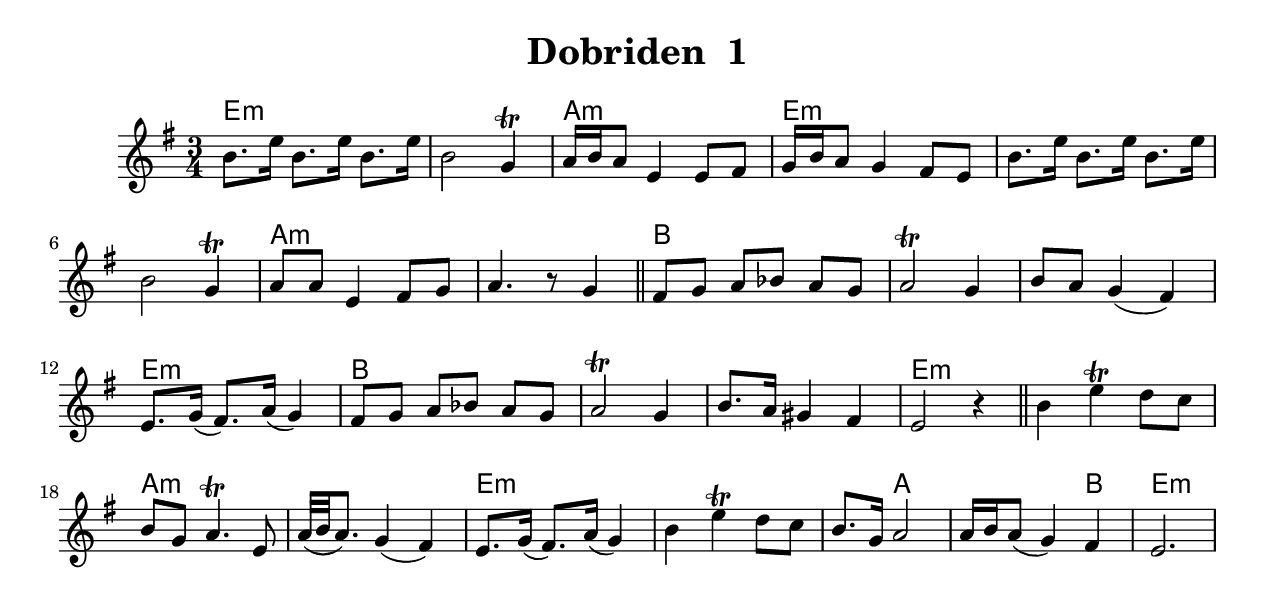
\version "2.18.0"
\include "english.ly"
\paper{
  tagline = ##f
  print-all-headers = ##t
  #(set-paper-size "letter")
}
date = #(strftime "%d-%m-%Y" (localtime (current-time)))

%\markup{ \italic{ " Updated " \date  }  }

%\markup{ Got something to say? }

global = {
  \clef treble
  \key e \minor
  \time 3/4
  \set Score.markFormatter = #format-mark-box-alphabet
}

%#################################### Melody ########################
melody = \relative c'' {
  \global
  %\partial 16*3 a16 d f   %lead in notes
  b8. e16 b8. e16 b8. e16
  b2 g4 \trill
  a16 b a8 e4 e8 fs|
  g16 b a8 g4 fs8 e

  b'8. e16 b8. e16 b8. e16
  b2 g4 \trill
  a8 a e4 fs8 g|
  a4. r8 g4 \bar "||"
  fs8 [g] a [bf] a [g]|
  a2 \trill g4
  b8 a g4(fs)

  e8. g16(fs8.) a16(g4)| %kvetch

  fs8 [g] a [bf] a [g]|
  a2 \trill g4
  b8. a16 gs4 fs
  e2 r4 \bar"||"

  b'4 e\trill d8 c|
  b8 g a4.\trill e8
  a32(b a8.) g4(fs)|
  e8. g16(fs8.) a16(g4)| %kvetch

  b4 e\trill d8 c|
  b8. g16 a2|
  a16 b a8(g4) fs
  e2.
}
%################################# Lyrics #####################
%\addlyrics{  }
%################################# Chords #######################
harmonies = \chordmode {
  e4*6:m
  a4*3:m
  e4*9:m
  a4*6:m
  %bar
  b4*9
  e4*3:m
  b4*9
  e4*6:m
  %bar
  a4*6:m
  e4*7:m
  a4*4
  b4
  e4*3:m

}

\score {
  <<
    \new ChordNames {
      \set chordChanges = ##t
      \harmonies
    }
    \new Staff
    \melody
  >>
  \header{
    title= "Dobriden  1"
    subtitle=""
    composer= ""
    instrument =""
    arranger= ""
  }
  \layout{indent = 1.0\cm}
  \midi {
    \tempo 4 = 120

    % \midi { }
  }
}
%{
% more verses:
\markup{}
\markup {
  \fill-line {
    \hspace #0.1 % distance from left margin
    \column {
      \line { "1."
	\column {
	  ""
	}
      }
      \hspace #0.2 % vertical distance between verses
      \line { "2."
	\column {
	 ""
	}
      }
    }
    \hspace #0.1  % horiz. distance between columns
    \column {
      \line { "3."
	\column {
	  ""
	}
      }
      \hspace #0.2 % distance between verses
      \line { "4."
	\column {
	 ""
	}
      }
    }
    \hspace #0.1 % distance to right margin
  }
}

%}
